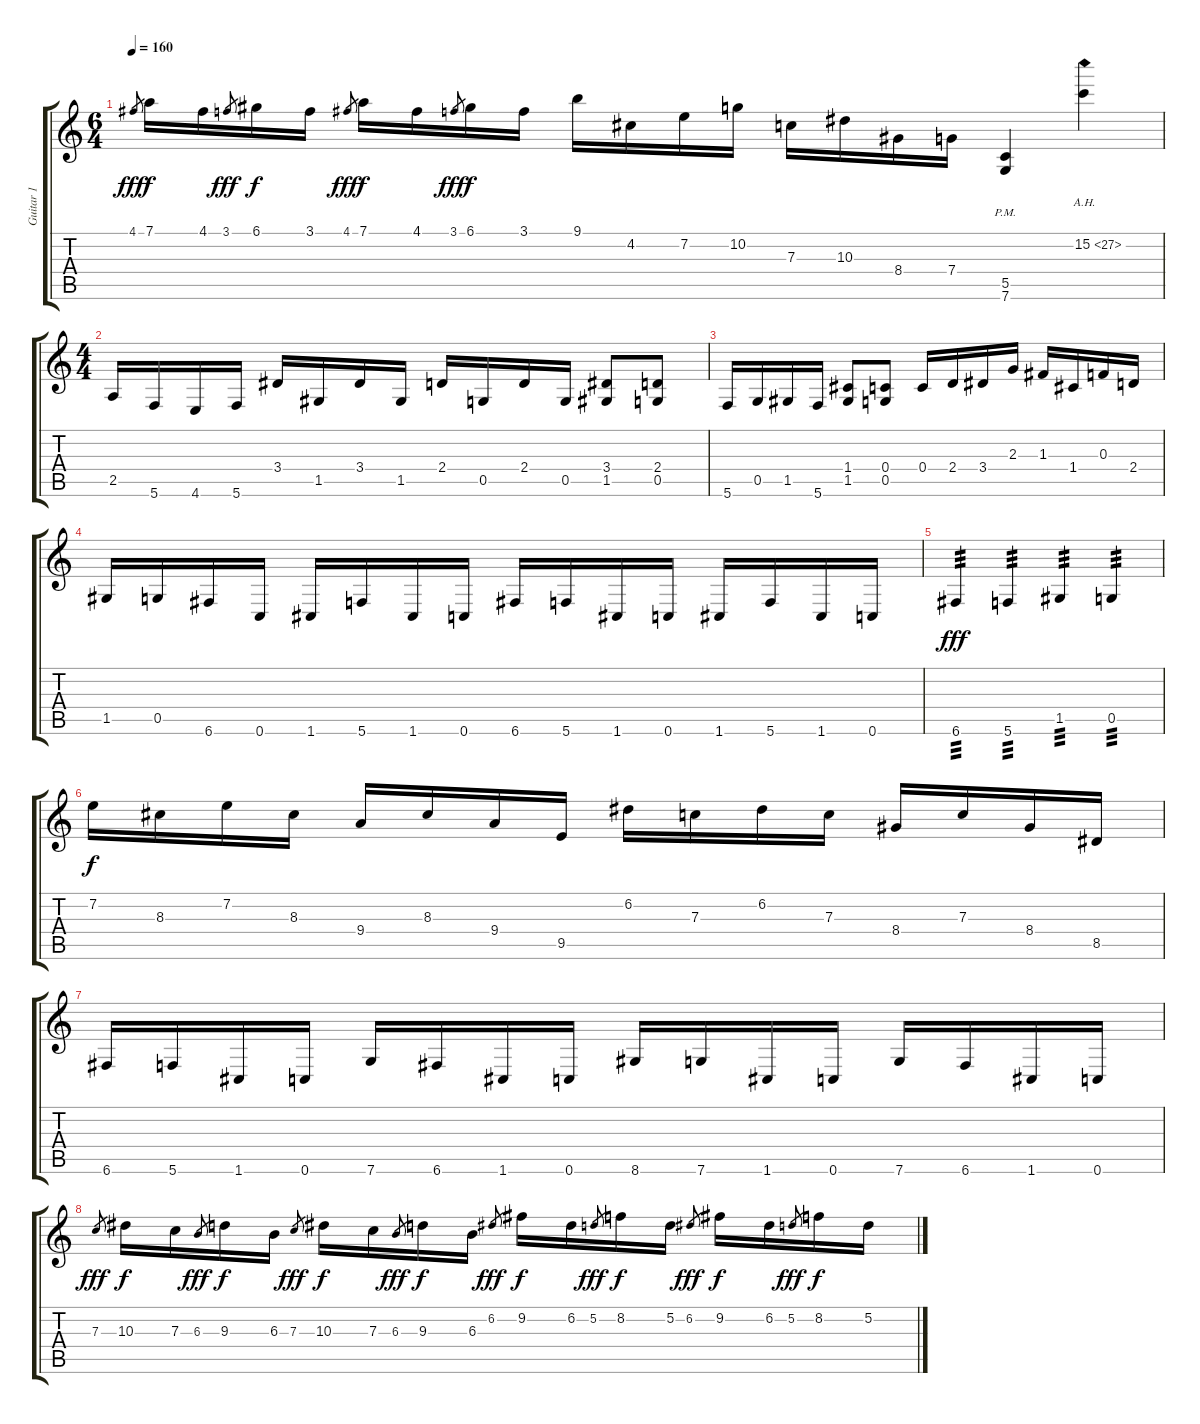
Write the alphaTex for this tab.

\track ("Guitar 1" "Guitar 1") {instrument overdrivenguitar}
\staff {score tabs}
\tuning (D4 A3 F3 C3 G2 C2) {hide}
\ts (6 4)
\tempo 160
\clef g2
\ks c
4.1.8{gr dy fff} 7.1.16{dy f} 4.1.16 3.1.8{gr dy fff} 6.1.16{dy f} 3.1.16 4.1.8{gr dy fff} 7.1.16{dy f} 4.1.16 3.1.8{gr dy fff} 6.1.16{dy f} 3.1.16 9.1.16 4.2.16 7.2.16 10.2.16 7.3.16 10.3.16 8.4.16 7.4.16 (5.5{pm} 7.6{pm}).4 15.2{ah 12}.4 |
\ts (4 4)
2.5.16 5.6.16 4.6.16 5.6.16 3.4.16 1.5.16 3.4.16 1.5.16 2.4.16 0.5.16 2.4.16 0.5.16 (3.4 1.5).8 (2.4 0.5).8 |
5.6.16 0.5.16 1.5.16 5.6.16 (1.4 1.5).8 (0.4 0.5).8 0.4.16 2.4.16 3.4.16 2.3.16 1.3.16 1.4.16 0.3.16 2.4.16 |
1.5.16 0.5.16 6.6.16 0.6.16 1.6.16 5.6.16 1.6.16 0.6.16 6.6.16 5.6.16 1.6.16 0.6.16 1.6.16 5.6.16 1.6.16 0.6.16 |
6.6.4{tp 3 dy fff} 5.6.4{tp 3} 1.5.4{tp 3} 0.5.4{tp 3} |
7.2.16{dy f} 8.3.16 7.2.16 8.3.16 9.4.16 8.3.16 9.4.16 9.5.16 6.2.16 7.3.16 6.2.16 7.3.16 8.4.16 7.3.16 8.4.16 8.5.16 |
6.6.16 5.6.16 1.6.16 0.6.16 7.6.16 6.6.16 1.6.16 0.6.16 8.6.16 7.6.16 1.6.16 0.6.16 7.6.16 6.6.16 1.6.16 0.6.16 |
7.3.8{gr dy fff} 10.3.16{dy f} 7.3.16 6.3.8{gr dy fff} 9.3.16{dy f} 6.3.16 7.3.8{gr dy fff} 10.3.16{dy f} 7.3.16 6.3.8{gr dy fff} 9.3.16{dy f} 6.3.16 6.2.8{gr dy fff} 9.2.16{dy f} 6.2.16 5.2.8{gr dy fff} 8.2.16{dy f} 5.2.16 6.2.8{gr dy fff} 9.2.16{dy f} 6.2.16 5.2.8{gr dy fff} 8.2.16{dy f} 5.2.16
